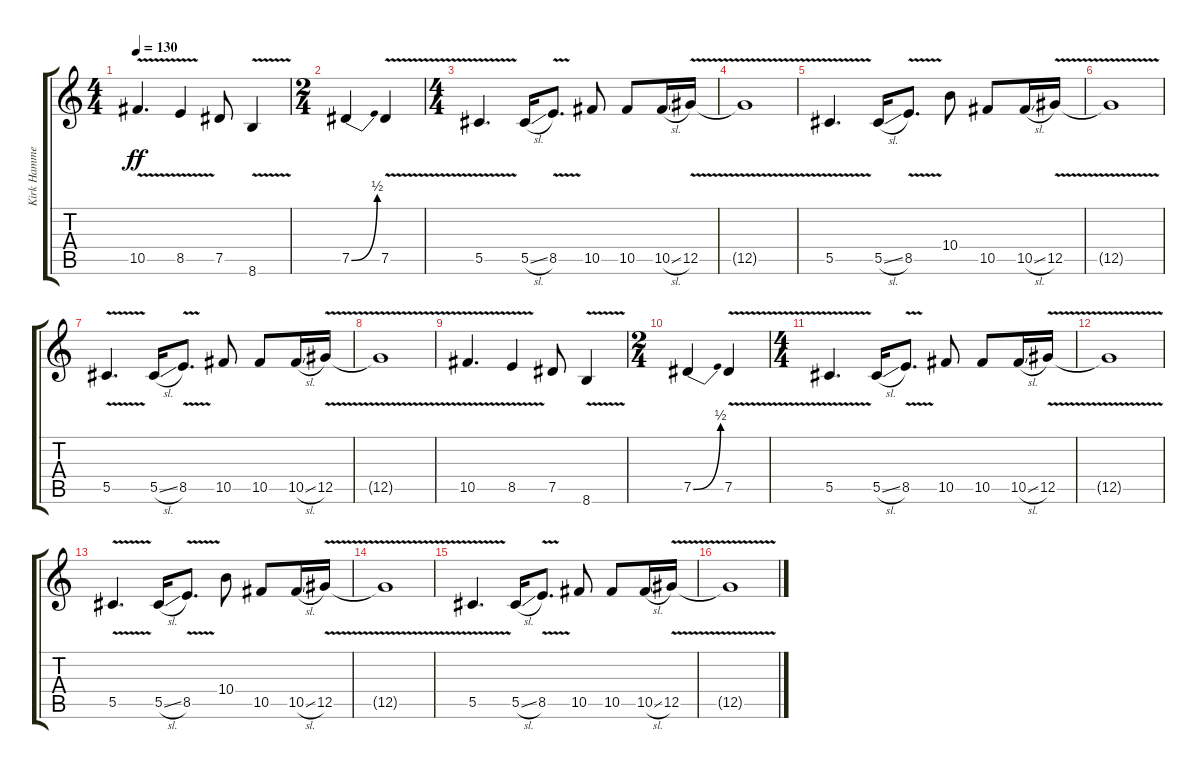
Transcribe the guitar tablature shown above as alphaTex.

\track ("Kirk Hammett" "Kirk Hamme") {instrument distortionguitar}
\staff {score tabs}
\tuning (Eb4 Bb3 Gb3 Db3 Ab2 Eb2) {hide}
\ts (4 4)
\tempo 130
\clef g2
\ks c
10.5{v}.4{d dy ff} 8.5{v}.4 7.5.8 8.6{v}.4 |
\ts (2 4)
7.5{be (bend 0 0 60 2)}.4 7.5{v}.4 |
\ts (4 4)
5.5{v}.4{d} 5.5{sl}.16 8.5{v}.8{d} 10.5.8 10.5.8 10.5{sl}.16 12.5{v}.16 |
12.5{t}.1 |
5.5{v}.4{d} 5.5{sl}.16 8.5{v}.8{d} 10.4.8 10.5.8 10.5{sl}.16 12.5{v}.16 |
12.5{t}.1 |
5.5{v}.4{d} 5.5{sl}.16 8.5{v}.8{d} 10.5.8 10.5.8 10.5{sl}.16 12.5{v}.16 |
12.5{t}.1 |
10.5{v}.4{d} 8.5{v}.4 7.5.8 8.6{v}.4 |
\ts (2 4)
7.5{be (bend 0 0 60 2)}.4 7.5{v}.4 |
\ts (4 4)
5.5{v}.4{d} 5.5{sl}.16 8.5{v}.8{d} 10.5.8 10.5.8 10.5{sl}.16 12.5{v}.16 |
12.5{t}.1 |
5.5{v}.4{d} 5.5{sl}.16 8.5{v}.8{d} 10.4.8 10.5.8 10.5{sl}.16 12.5{v}.16 |
12.5{t}.1 |
5.5{v}.4{d} 5.5{sl}.16 8.5{v}.8{d} 10.5.8 10.5.8 10.5{sl}.16 12.5{v}.16 |
12.5{t}.1
